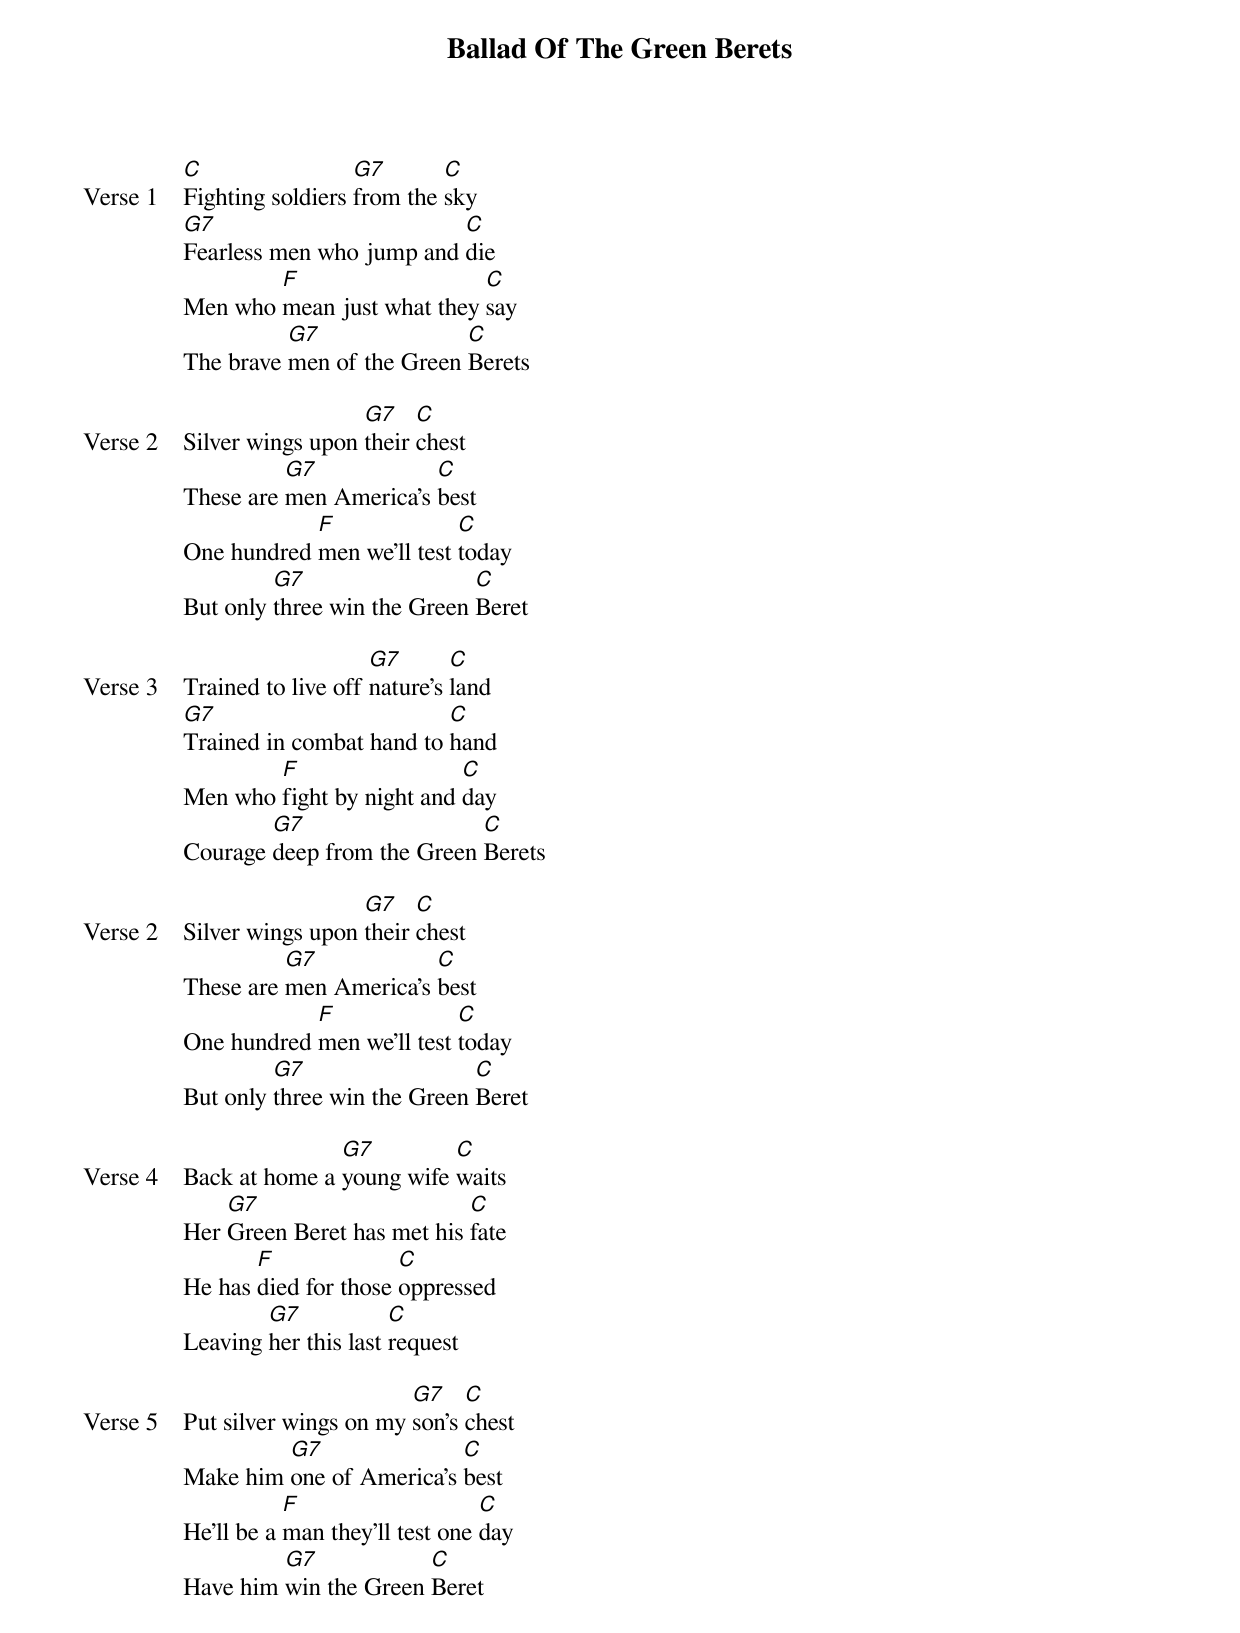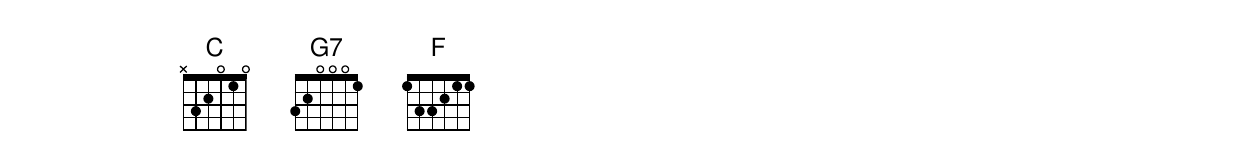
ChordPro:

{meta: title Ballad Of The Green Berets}
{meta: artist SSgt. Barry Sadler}
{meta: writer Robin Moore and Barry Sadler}

{start_of_verse: Verse 1}
[C]Fighting soldiers [G7]from the [C]sky
[G7]Fearless men who jump and [C]die
Men who [F]mean just what they [C]say
The brave [G7]men of the Green [C]Berets
{end_of_verse}

{start_of_verse: Verse 2}
Silver wings upon [G7]their [C]chest
These are [G7]men America's [C]best
One hundred [F]men we'll test [C]today
But only [G7]three win the Green [C]Beret
{end_of_verse}

{start_of_verse: Verse 3}
Trained to live off [G7]nature's [C]land
[G7]Trained in combat hand to [C]hand
Men who [F]fight by night and [C]day
Courage [G7]deep from the Green [C]Berets
{end_of_verse}

{start_of_verse: Verse 2}
Silver wings upon [G7]their [C]chest
These are [G7]men America's [C]best
One hundred [F]men we'll test [C]today
But only [G7]three win the Green [C]Beret
{end_of_verse}

{start_of_verse: Verse 4}
Back at home a [G7]young wife [C]waits
Her [G7]Green Beret has met his [C]fate
He has [F]died for those [C]oppressed
Leaving [G7]her this last [C]request
{end_of_verse}

{start_of_verse: Verse 5}
Put silver wings on my [G7]son's [C]chest
Make him [G7]one of America's [C]best
He'll be a [F]man they'll test one [C]day
Have him [G7]win the Green [C]Beret
{end_of_verse}
